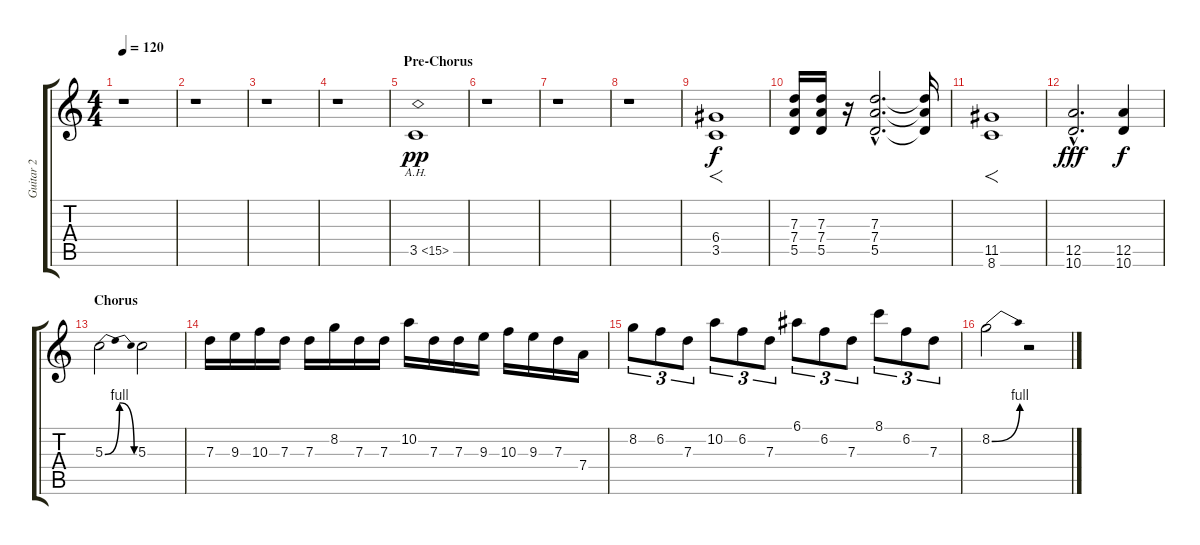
\track ("Guitar 2" "Guitar 2") {instrument overdrivenguitar}
\staff {score tabs}
\tuning (E4 B3 G3 D3 A2 E2) {hide}
\ts (4 4)
\tempo 120
\clef g2
\ks c
r.1{dy f} |
r.1 |
r.1 |
r.1 |
\section ("" "Pre-Chorus")
3.5{ah 12}.1{dy pp} |
r.1 |
r.1 |
r.1 |
(6.4 3.5).1{f dy f} |
(7.3 7.4 5.5).16 (7.3 7.4 5.5).16 r.16 (7.3{hac} 7.4{hac} 5.5{hac}).2{d volume 7} (7.3{t} 7.4{t} 5.5{t}).16 |
(11.5 8.6).1{f volume 13} |
(12.5{hac} 10.6{hac}).2{d dy fff} (12.5 10.6).4{dy f} |
\section ("" "Chorus")
5.3{be (bendrelease 0 0 5 4 30 4 60 0)}.2 5.3.2 |
7.3.16 9.3.16 10.3.16 7.3.16 7.3.16 8.2.16 7.3.16 7.3.16 10.2.16 7.3.16 7.3.16 9.3.16 10.3.16 9.3.16 7.3.16 7.4.16 |
8.2.8{tu (3 2)} 6.2.8{tu (3 2)} 7.3.8{tu (3 2)} 10.2.8{tu (3 2)} 6.2.8{tu (3 2)} 7.3.8{tu (3 2)} 6.1.8{tu (3 2)} 6.2.8{tu (3 2)} 7.3.8{tu (3 2)} 8.1.8{tu (3 2)} 6.2.8{tu (3 2)} 7.3.8{tu (3 2)} |
8.2{be (bend 0 0 60 4)}.2 r.2
